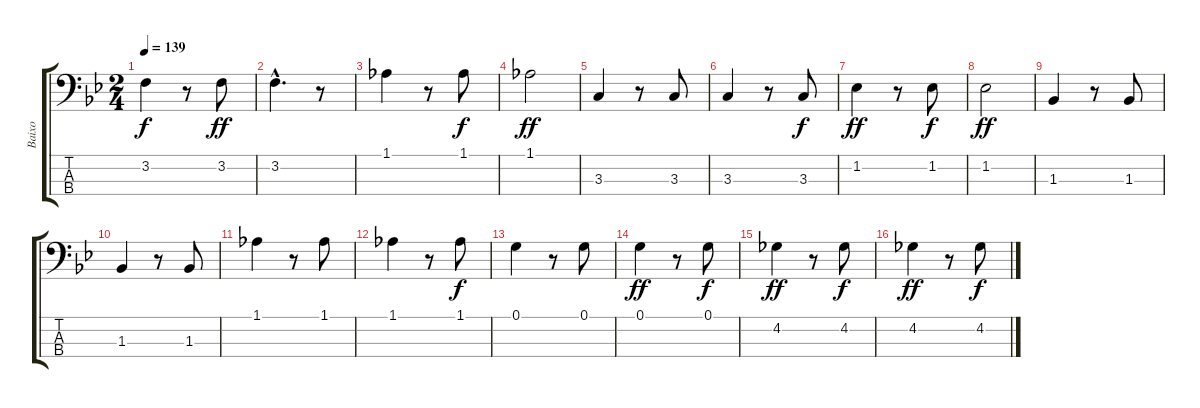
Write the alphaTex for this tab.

\track ("Baixo" "Baixo") {instrument electricbassfinger}
\staff {score tabs}
\tuning (G2 D2 A1 E1) {hide}
\ts (2 4)
\tempo 139
\clef f4
\ks bb
3.2.4{dy f} r.8 3.2.8{dy ff} |
3.2{hac}.4{d} r.8 |
1.1.4 r.8 1.1.8{dy f} |
1.1.2{dy ff} |
3.3.4 r.8 3.3.8 |
3.3.4 r.8 3.3.8{dy f} |
1.2.4{dy ff} r.8 1.2.8{dy f} |
1.2.2{dy ff} |
1.3.4 r.8 1.3.8 |
1.3.4 r.8 1.3.8 |
1.1.4 r.8 1.1.8 |
1.1.4 r.8 1.1.8{dy f} |
0.1.4 r.8 0.1.8 |
0.1.4{dy ff} r.8 0.1.8{dy f} |
4.2.4{dy ff} r.8 4.2.8{dy f} |
4.2.4{dy ff} r.8 4.2.8{dy f}
